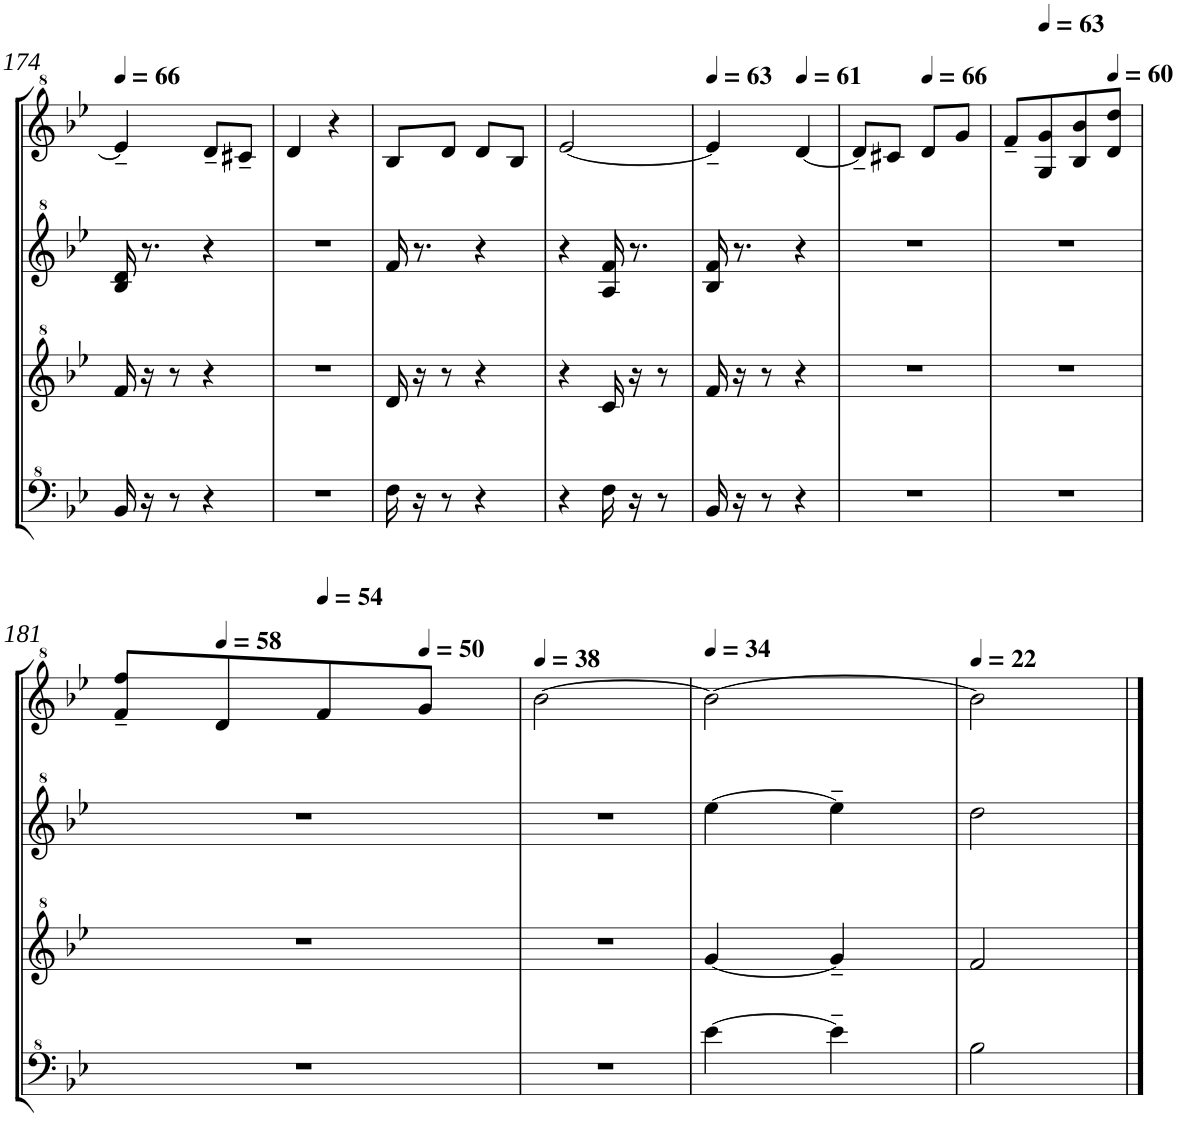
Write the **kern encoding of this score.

**kern	**kern	**kern	**kern
*part1	*part1	*part1	*part1
*staff4	*staff3	*staff2	*staff1
*I"Model III	*	*	*
!!LO:PB:g=z
*clefF^4	*clefG^2	*clefG^2	*clefG^2
*k[b-e-]	*k[b-e-]	*k[b-e-]	*k[b-e-]
*M2/4	*M2/4	*M2/4	*M2/4
*MM66	*MM66	*MM66	*MM66
=174	=174	=174	=174
16B-/	16ff/	16b-/ 16dd/	4ee-~/]
16r	16r	8.r	.
8r	8r	.	.
4r	4r	4r	8dd~/L
.	.	.	8cc#X~/J
=175	=175	=175	=175
2r	2r	2r	4dd/
.	.	.	4r
=176	=176	=176	=176
16f\	16dd/	16ff/	8b-/L
16r	16r	8.r	.
8r	8r	.	8dd/J
4r	4r	4r	8dd/L
.	.	.	8b-/J
=177	=177	=177	=177
4r	4r	4r	[2ee-/
16f\	16cc/	16a/ 16ff/	.
16r	16r	8.r	.
8r	8r	.	.
=178	=178	=178	=178
*	*	*	*MM63
16B-/	16ff/	16b-/ 16ff/	4ee-~/]
16r	16r	8.r	.
8r	8r	.	.
*	*	*	*MM61
4r	4r	4r	[4dd/
=179	=179	=179	=179
2r	2r	2r	8dd~/L]
.	.	.	8cc#X/J
*	*	*	*MM66
.	.	.	8dd/L
.	.	.	8gg/J
=180	=180	=180	=180
2r	2r	2r	8ff~/L
*	*	*	*MM63
.	.	.	8g/ 8gg/
.	.	.	8b-/ 8bb-/
*	*	*	*MM60
.	.	.	8dd/ 8ddd/J
!!LO:LB:g=z
=181	=181	=181	=181
2r	2r	2r	8ff/~ 8fff/~L
*	*	*	*MM58
.	.	.	8dd/
*	*	*	*MM54
.	.	.	8ff/
*	*	*	*MM50
.	.	.	8gg/J
=182	=182	=182	=182
*	*	*	*MM38
2r	2r	2r	[2bb-\
=183	=183	=183	=183
*	*	*	*MM34
[4ee-\	[4gg/	[4eee-\	2bb-\_
4ee-~\]	4gg~/]	4eee-~\]	.
=184	=184	=184	=184
*	*	*	*MM22
2b-\	2ff/	2ddd\	2bb-\]
==	==	==	==
*-	*-	*-	*-
